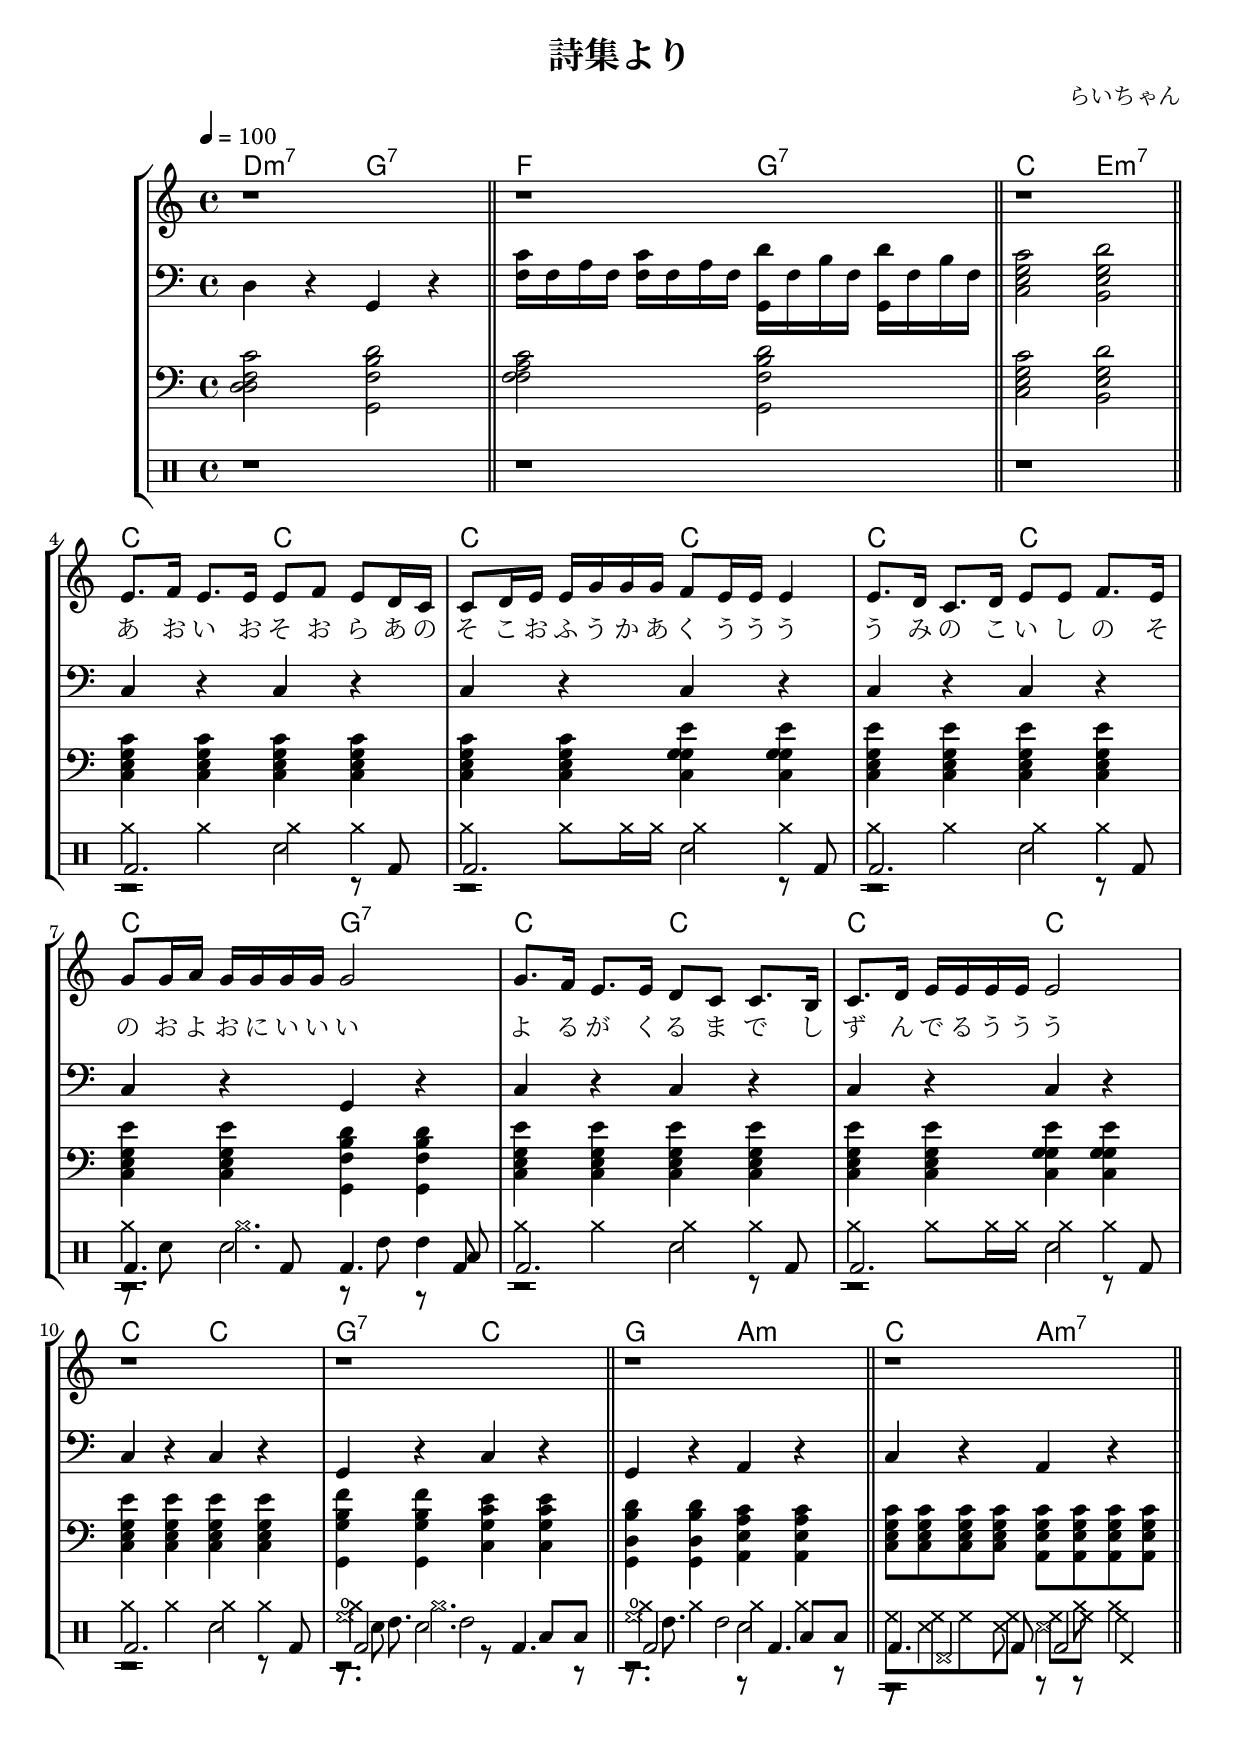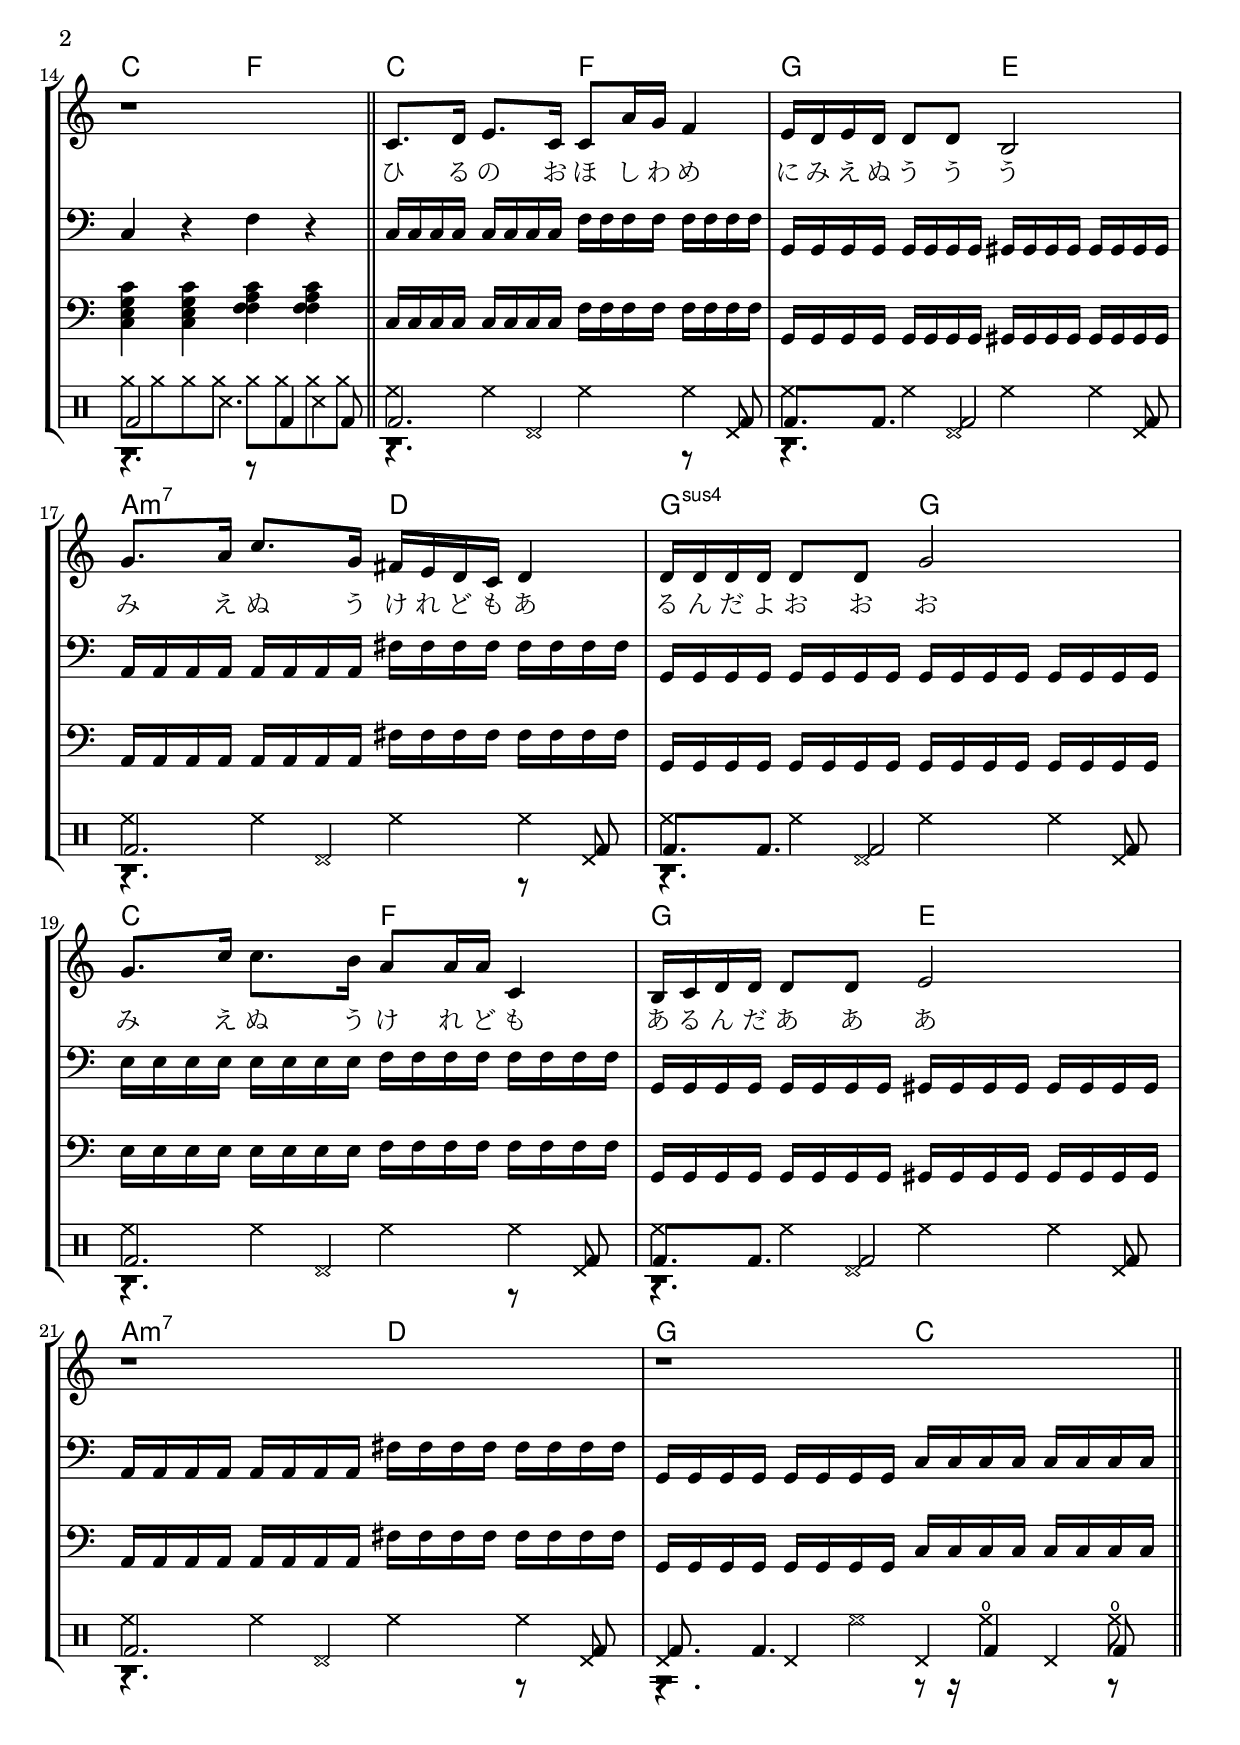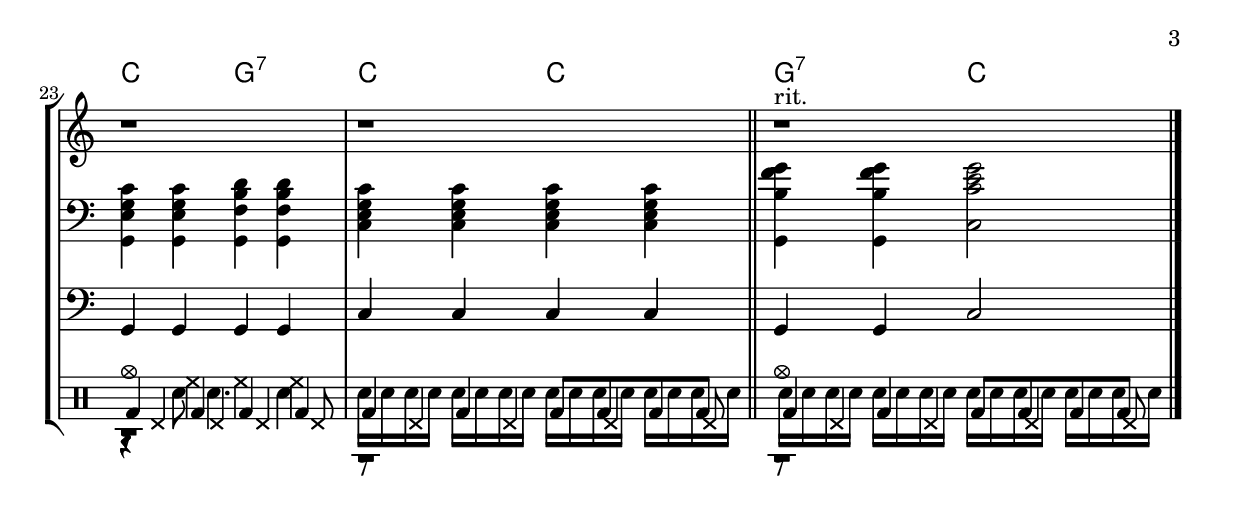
\version "2.12.1"

\header {
	title = \markup {詩集より}
	composer = \markup \center-column {らいちゃん}
}

harmony = \chordmode {
	d2:min7 g:7 

	f g:7 

	c e:min7 

	c c c c c c c g:7 c c c c c c g:7 c 

	g a:m 

	c a:min7 

	c f 

	c f g e a:min7 d g:sus4 g c f g e a:min7 d g c 

	c g:7 c c 

	g:7 c 
}

melody = {
	\key c \major
	\tempo 4 = 100
	r1   
	r1   
	r1   
	\set Staff.midiInstrument = #"fss0.42"
	 e'8.  f'16  e'8.  e'16  e'8  f'8  e'8  d'16  c'16 
	c'8  d'16  e'16  e'16  g'16  g'16  g'16  f'8  e'16  e'16  e'4 
	e'8.  d'16  c'8.  d'16  e'8  e'8  f'8.  e'16 
	g'8  g'16  a'16  g'16  g'16  g'16  g'16  g'2 
	g'8.  f'16  e'8.  e'16  d'8  c'8  c'8.  b16 
	c'8.  d'16  e'16  e'16  e'16  e'16  e'2
	r1 r1 	r1   
	r1   
	r1   
	\set Staff.midiInstrument = #"mmi0.38"
	 c'8.  d'16  e'8.  c'16  c'8  a'16  g'16  f'4 
	e'16  d'16  e'16  d'16  d'8  d'8  b2 
	g'8.  a'16  c''8.  g'16  fis'16  e'16  d'16  c'16  d'4 
	d'16  d'16  d'16  d'16  d'8  d'8  g'2 
	g'8.  c''16  c''8.  b'16  a'8  a'16  a'16  c'4 
	b16  c'16  d'16  d'16  d'8  d'8  e'2
	r1 r1 	r1 | r1   
	r1^"rit." \bar "|."
}

words = \lyricmode {
	
	
	
	あ  お  い  お  そ  お  ら  あ  の  そ  こ  お  ふ  う  か  あ  く  う  う  う  う  み  の  こ  い  し  の  そ  の  お  よ  お  に  い  い  い  よ  る  が  く  る  ま  で  し  ず  ん  で  る  う  う  う  
	
	
	
	ひ  る  の  お  ほ  し  わ  め  に  み  え  ぬ  う  う  う  み  え  ぬ  う  け  れ  ど  も  あ  る  ん  だ  よ  お  お  お  み  え  ぬ  う  け  れ  ど  も  あ  る  ん  だ  あ  あ  あ  
	
	
}

tempochange = {
	\tempo 4 = 100
	r1 \bar "||"
	\tempo 4 = 100
	r1 \bar "||"
	\tempo 4 = 100
	r1 \bar "||"
	\tempo 4 = 100
	r1 | r1 | r1 | r1 | r1 | r1 | r1 | r1 \bar "||"
	\tempo 4 = 100
	r1 \bar "||"
	\tempo 4 = 100
	r1 \bar "||"
	\tempo 4 = 100
	r1 \bar "||"
	\tempo 4 = 100
	r1 | r1 | r1 | r1 | r1 | r1 | r1 | r1 \bar "||"
	\tempo 4 = 100
	r1 | r1 \bar "||"
	\tempo 4 = 100
	\tempo 4 = 75 r2 \tempo 4 = 66 r2 \bar "|."
}

mainacc = {
	\clef bass
	\set Staff.midiInstrument = #"Electric Grand"
	\key c \major
	\tempo 4 = 100
	d4 r4
	g,4 r4
	\bar "||"

	\set Staff.midiInstrument = #"Acoustic grand"
	<f c'>16 f a f <f c'> f a f
	<g, d'>16 f b f <g, d'> f b f
	\bar "||"

	\set Staff.midiInstrument = #"Harpsichord"
	<c e g c'>2
	<b, e g d'>2
	\bar "||"

	\set Staff.midiInstrument = #"Marimba"
	c4 r4
	c4 r4
	c4 r4
	c4 r4
	c4 r4
	c4 r4
	c4 r4
	g,4 r4
	c4 r4
	c4 r4
	c4 r4
	c4 r4
	c4 r4
	c4 r4
	g,4 r4
	c4 r4
	\bar "||"

	\set Staff.midiInstrument = #"Marimba"
	g,4 r4
	a,4 r4
	\bar "||"

	\set Staff.midiInstrument = #"Harpsichord"
	c4 r4
	a,4 r4
	\bar "||"

	\set Staff.midiInstrument = #"Harpsichord"
	c4 r4
	f4 r4
	\bar "||"

	\set Staff.midiInstrument = #"Marimba"
	c16 c16 c16 c16 c16 c16 c16 c16
	f16 f16 f16 f16 f16 f16 f16 f16
	g,16 g,16 g,16 g,16 g,16 g,16 g,16 g,16
	gis,16 gis,16 gis,16 gis,16 gis,16 gis,16 gis,16 gis,16
	a,16 a,16 a,16 a,16 a,16 a,16 a,16 a,16
	fis16 fis16 fis16 fis16 fis16 fis16 fis16 fis16
	g,16 g,16 g,16 g,16 g,16 g,16 g,16 g,16
	g,16 g,16 g,16 g,16 g,16 g,16 g,16 g,16
	e16 e16 e16 e16 e16 e16 e16 e16
	f16 f16 f16 f16 f16 f16 f16 f16
	g,16 g,16 g,16 g,16 g,16 g,16 g,16 g,16
	gis,16 gis,16 gis,16 gis,16 gis,16 gis,16 gis,16 gis,16
	a,16 a,16 a,16 a,16 a,16 a,16 a,16 a,16
	fis16 fis16 fis16 fis16 fis16 fis16 fis16 fis16
	g,16 g,16 g,16 g,16 g,16 g,16 g,16 g,16
	c16 c16 c16 c16 c16 c16 c16 c16
	\bar "||"

	\set Staff.midiInstrument = #"Choir Aahs"
	<g, e g c'>4 <g, e g c'>4
	<g, f b d'>4 <g, f b d'>4
	<c e g c'>4 <c e g c'>4
	<c e g c'>4 <c e g c'>4
	\bar "||"

	\set Staff.midiInstrument = #"Choir Aahs"
	<g, b f' g'>4 <g, b f' g'>4
	<c c' e' g'>2
	\bar "|."
}

subacc = {
	\clef bass
	\set Staff.midiInstrument = #"Flute"
	\key c \major
	\tempo 4 = 100
	<d d f c'>2
	<g, f b d'>2
	\bar "||"

	\set Staff.midiInstrument = #"Violin"
	<f f a c'>2
	<g, f b d'>2
	\bar "||"

	\set Staff.midiInstrument = #"Choir Aahs"
	<c e g c'>2
	<b, e g d'>2
	\bar "||"

	\set Staff.midiInstrument = #"Lead 6 (voice)"
	<c e g c'>4 <c e g c'>4
	<c e g c'>4 <c e g c'>4
	<c e g c'>4 <c e g c'>4
	<c g g e'>4 <c g g e'>4
	<c e g e'>4 <c e g e'>4
	<c e g e'>4 <c e g e'>4
	<c e g e'>4 <c e g e'>4
	<g, f b d'>4 <g, f b d'>4
	<c e g e'>4 <c e g e'>4
	<c e g e'>4 <c e g e'>4
	<c e g e'>4 <c e g e'>4
	<c g g e'>4 <c g g e'>4
	<c e g e'>4 <c e g e'>4
	<c e g e'>4 <c e g e'>4
	<g, g b f'>4 <g, g b f'>4
	<c g c' e'>4 <c g c' e'>4
	\bar "||"

	\set Staff.midiInstrument = #"Lead 6 (voice)"
	<g, d b d'>4 <g, d b d'>4
	<a, e a c'>4 <a, e a c'>4
	\bar "||"

	\set Staff.midiInstrument = #"Lead 6 (voice)"
	<c e g c'>8 <c e g c'>8 <c e g c'>8 <c e g c'>8
	<a, e g c'>8 <a, e g c'>8 <a, e g c'>8 <a, e g c'>8
	\bar "||"

	\set Staff.midiInstrument = #"Lead 6 (voice)"
	<c e g c'>4 <c e g c'>4
	<f f a c'>4 <f f a c'>4
	\bar "||"

	\set Staff.midiInstrument = #"Whistle"
	c16 c16 c16 c16 c16 c16 c16 c16
	f16 f16 f16 f16 f16 f16 f16 f16
	g,16 g,16 g,16 g,16 g,16 g,16 g,16 g,16
	gis,16 gis,16 gis,16 gis,16 gis,16 gis,16 gis,16 gis,16
	a,16 a,16 a,16 a,16 a,16 a,16 a,16 a,16
	fis16 fis16 fis16 fis16 fis16 fis16 fis16 fis16
	g,16 g,16 g,16 g,16 g,16 g,16 g,16 g,16
	g,16 g,16 g,16 g,16 g,16 g,16 g,16 g,16
	e16 e16 e16 e16 e16 e16 e16 e16
	f16 f16 f16 f16 f16 f16 f16 f16
	g,16 g,16 g,16 g,16 g,16 g,16 g,16 g,16
	gis,16 gis,16 gis,16 gis,16 gis,16 gis,16 gis,16 gis,16
	a,16 a,16 a,16 a,16 a,16 a,16 a,16 a,16
	fis16 fis16 fis16 fis16 fis16 fis16 fis16 fis16
	g,16 g,16 g,16 g,16 g,16 g,16 g,16 g,16
	c16 c16 c16 c16 c16 c16 c16 c16
	\bar "||"

	\set Staff.midiInstrument = #"orchestral strings"
	g,4 g,4
	g,4 g,4
	c4 c4
	c4 c4
	\bar "||"

	\set Staff.midiInstrument = #"Trombone"
	g,4 g,4
	c2
	\bar "|."
}

percA = {
	\drummode {
	r1 \bar "||"
	r1 \bar "||"
	r1 \bar "||"
	cymr4 cymr4 cymr4 cymr4  |cymr4 cymr8 cymr16 cymr16 cymr4 cymr4  |cymr4 cymr4 cymr4 cymr4  |cymr4 cymr2.  |cymr4 cymr4 cymr4 cymr4  |cymr4 cymr8 cymr16 cymr16 cymr4 cymr4  |cymr4 cymr4 cymr4 cymr4  |cymr4 cymr2.  \bar "||"
	cymr4 cymr4 cymr4 cymr4  \bar "||"
	hh8 hh8 hh8 hh8 hh8 hh8 hh4  \bar "||"
	bd2 r8 bd4 bd8  \bar "||"
	r1  |r1  |r1  |r1  |r1  |r1  |r1  |r2 r8 hho4 hho8  \bar "||"
	r4 hh4 hh4 hh4  |r1  \bar "||"
	r1  \bar "|."
	}
}

percB = {
	\drummode {
	r1 \bar "||"
	r1 \bar "||"
	r1 \bar "||"
	r2 sn2  |r2 sn2  |r2 sn2  |r8 sn8 sn2.  |r2 sn2  |r2 sn2  |r2 sn2  |r8 sn8 sn2.  \bar "||"
	r2 sn2  \bar "||"
	bd4. bd8 bd2  \bar "||"
	r4. ss4. ss4  \bar "||"
	r4. hhp2 hhp8  |r4. hhp2 hhp8  |r4. hhp2 hhp8  |r4. hhp2 hhp8  |r4. hhp2 hhp8  |r4. hhp2 hhp8  |r4. hhp2 hhp8  |hhp4 hhp4 hhp4 hhp4  \bar "||"
	r4 sn8 sn4. sn4  |sn16 sn16 sn16 sn16 sn16 sn16 sn16 sn16 sn16 sn16 sn16 sn16 sn16 sn16 sn16 sn16  \bar "||"
	sn16 sn16 sn16 sn16 sn16 sn16 sn16 sn16 sn16 sn16 sn16 sn16 sn16 sn16 sn16 sn16  \bar "|."
	}
}

percC = {
	\drummode {
	r1 \bar "||"
	r1 \bar "||"
	r1 \bar "||"
	bd2. r8 bd8  |bd2. r8 bd8  |bd2. r8 bd8  |bd4. bd8 bd4. bd8  |bd2. r8 bd8  |bd2. r8 bd8  |bd2. r8 bd8  |bd2 r8 bd4.  \bar "||"
	bd2 r8 bd4.  \bar "||"
	r8 ss4 ss8 ss2  \bar "||"
	cymr8 cymr8 cymr8 cymr8 cymr8 cymr8 cymr8 cymr8  \bar "||"
	hh4 hh4 hh4 hh4  |hh4 hh4 hh4 hh4  |hh4 hh4 hh4 hh4  |hh4 hh4 hh4 hh4  |hh4 hh4 hh4 hh4  |hh4 hh4 hh4 hh4  |hh4 hh4 hh4 hh4  |r4. hh2 r8  \bar "||"
	bd4 bd4 bd4 bd4  |bd4 bd4 bd8 bd8 bd8 bd8  \bar "||"
	bd4 bd4 bd8 bd8 bd8 bd8  \bar "|."
	}
}

percD = {
	\drummode {
	r1 \bar "||"
	r1 \bar "||"
	r1 \bar "||"
	r1 |r1 |r1 |r2 r8 tommh8 tommh4  |r1 |r1 |r1 |r8. tommh8. tommh2 r8  \bar "||"
	r8. tommh8. tommh2 r8  \bar "||"
	r8 hhp2 r8 hhp4  \bar "||"
	r1 \bar "||"
	bd2. r8 bd8  |bd8. bd8. bd2 bd8  |bd2. r8 bd8  |bd8. bd8. bd2 bd8  |bd2. r8 bd8  |bd8. bd8. bd2 bd8  |bd2. r8 bd8  |bd8. bd4. r16 bd4 bd8  \bar "||"
	r8 hhp4 hhp4 hhp4 hhp8  |r8 hhp4 hhp4 hhp4 hhp8  \bar "||"
	r8 hhp4 hhp4 hhp4 hhp8  \bar "|."
	}
}

percE = {
	\drummode {
	r1 \bar "||"
	r1 \bar "||"
	r1 \bar "||"
	r1 |r1 |r1 |r2. r8 toml8  |r1 |r1 |r1 |r2. toml8 toml8  \bar "||"
	r2. toml8 toml8  \bar "||"
	r2 r8 cymr8 cymr4  \bar "||"
	r1 \bar "||"
	r1 | r1 | r1 | r1 | r1 | r1 | r1 | r1 \bar "||"
	cymc1  |r1 \bar "||"
	cymc1  \bar "|."
	}
}

percF = {
	\drummode {
	r1 \bar "||"
	r1 \bar "||"
	r1 \bar "||"
	r1 |r1 |r1 |r1 |r1 |r1 |r1 |hho1  \bar "||"
	hho1  \bar "||"
	r1 \bar "||"
	r1 \bar "||"
	r1 | r1 | r1 | r1 | r1 | r1 | r1 | r1 \bar "||"
	r1 | r1 \bar "||"
	r1 \bar "|."
	}
}

\score {
	<<
		\new StaffGroup <<
			\new ChordNames {\harmony}
			\new Voice = "melody" {\melody}
			\new Lyrics \lyricsto "melody" \words
			\new Staff = "mainacc" {\mainacc}
			\new Staff = "subacc" {\subacc}
			\new DrumStaff <<
				\new DrumVoice {\percA}
				\new DrumVoice {\percB}
				\new DrumVoice {\percC}
				\new DrumVoice {\percD}
				\new DrumVoice {\percE}
				\new DrumVoice {\percF}
			>>
		>>
	>>
	\layout { }
}
